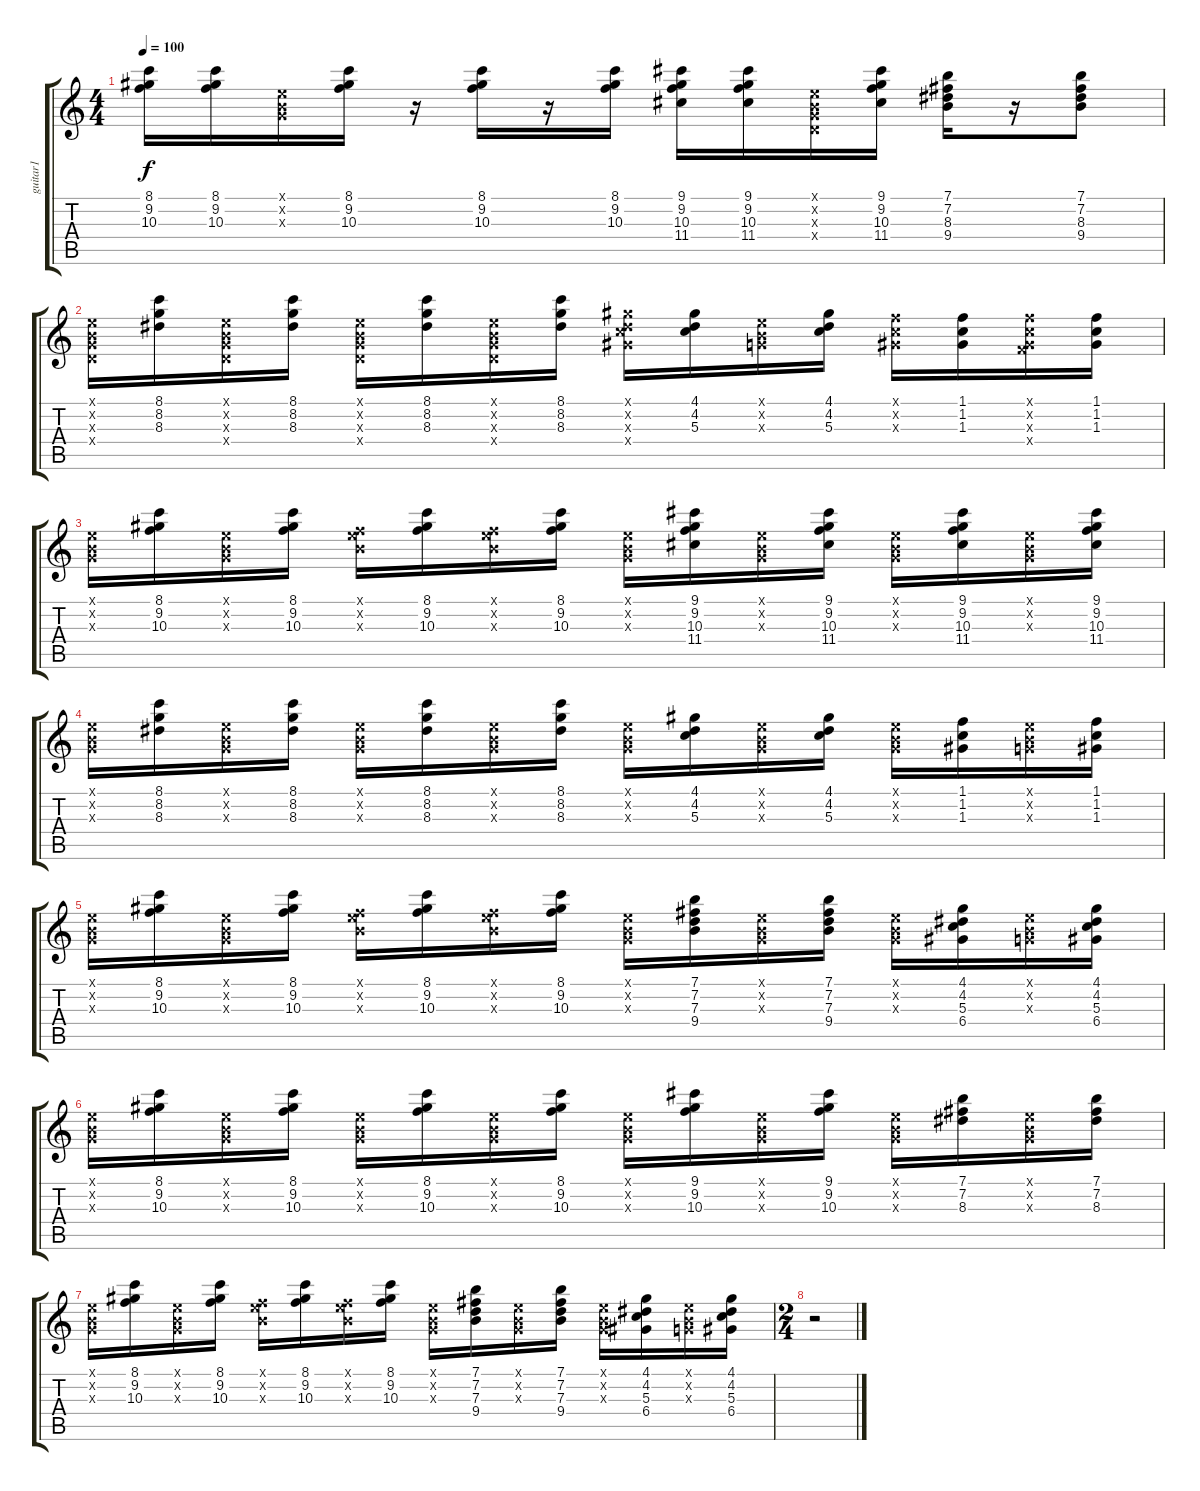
\track ("guitar1" "guitar1") {instrument acousticguitarsteel}
\staff {score tabs}
\tuning (E4 B3 G3 D3 A2 E2) {hide}
\ts (4 4)
\tempo 100
\clef g2
\ks c
(8.1 9.2 10.3).16{dy f instrument acousticguitarsteel} (8.1 9.2 10.3).16 (0.1{x} 0.2{x} 0.3{x}).16 (8.1 9.2 10.3).16 r.16 (8.1 9.2 10.3).16 r.16 (8.1 9.2 10.3).16 (9.1 9.2 10.3 11.4).16 (9.1 9.2 10.3 11.4).16 (0.1{x} 0.2{x} 0.3{x} 0.4{x}).16 (9.1 9.2 10.3 11.4).16 (7.1 7.2 8.3 9.4).16 r.16 (7.1 7.2 8.3 9.4).8 |
(0.1{x} 0.2{x} 0.3{x} 0.4{x}).16 (8.1 8.2 8.3).16 (0.1{x} 0.2{x} 0.3{x} 0.4{x}).16 (8.1 8.2 8.3).16 (0.1{x} 0.2{x} 0.3{x} 0.4{x}).16 (8.1 8.2 8.3).16 (0.1{x} 0.2{x} 0.3{x} 0.4{x}).16 (8.1 8.2 8.3).16 (4.1{x} 4.2{x} 5.3{x} 6.4{x}).16 (4.1 4.2 5.3).16 (0.1{x} 0.2{x} 0.3{x}).16 (4.1 4.2 5.3).16 (1.1{x} 1.2{x} 1.3{x}).16 (1.1 1.2 1.3).16 (1.1{x} 1.2{x} 1.3{x} 3.4{x}).16 (1.1 1.2 1.3).16 |
(0.1{x} 0.2{x} 0.3{x}).16 (8.1 9.2 10.3).16 (0.1{x} 0.2{x} 0.3{x}).16 (8.1 9.2 10.3).16 (0.1{x} 0.2{x} 10.3{x}).16 (8.1 9.2 10.3).16 (0.1{x} 0.2{x} 10.3{x}).16 (8.1 9.2 10.3).16 (0.1{x} 0.2{x} 0.3{x}).16 (9.1 9.2 10.3 11.4).16 (0.1{x} 0.2{x} 0.3{x}).16 (9.1 9.2 10.3 11.4).16 (0.1{x} 0.2{x} 0.3{x}).16 (9.1 9.2 10.3 11.4).16 (0.1{x} 0.2{x} 0.3{x}).16 (9.1 9.2 10.3 11.4).16 |
(0.1{x} 0.2{x} 0.3{x}).16 (8.1 8.2 8.3).16 (0.1{x} 0.2{x} 0.3{x}).16 (8.1 8.2 8.3).16 (0.1{x} 0.2{x} 0.3{x}).16 (8.1 8.2 8.3).16 (0.1{x} 0.2{x} 0.3{x}).16 (8.1 8.2 8.3).16 (0.1{x} 0.2{x} 0.3{x}).16 (4.1 4.2 5.3).16 (0.1{x} 0.2{x} 0.3{x}).16 (4.1 4.2 5.3).16 (0.1{x} 0.2{x} 0.3{x}).16 (1.1 1.2 1.3).16 (0.1{x} 0.2{x} 0.3{x}).16 (1.1 1.2 1.3).16 |
(0.1{x} 0.2{x} 0.3{x}).16 (8.1 9.2 10.3).16 (0.1{x} 0.2{x} 0.3{x}).16 (8.1 9.2 10.3).16 (0.1{x} 0.2{x} 10.3{x}).16 (8.1 9.2 10.3).16 (0.1{x} 0.2{x} 10.3{x}).16 (8.1 9.2 10.3).16 (0.1{x} 0.2{x} 0.3{x}).16 (7.1 7.2 7.3 9.4).16 (0.1{x} 0.2{x} 0.3{x}).16 (7.1 7.2 7.3 9.4).16 (0.1{x} 0.2{x} 0.3{x}).16 (4.1 4.2 5.3 6.4).16 (0.1{x} 0.2{x} 0.3{x}).16 (4.1 4.2 5.3 6.4).16 |
(0.1{x} 0.2{x} 0.3{x}).16 (8.1 9.2 10.3).16 (0.1{x} 0.2{x} 0.3{x}).16 (8.1 9.2 10.3).16 (0.1{x} 0.2{x} 0.3{x}).16 (8.1 9.2 10.3).16 (0.1{x} 0.2{x} 0.3{x}).16 (8.1 9.2 10.3).16 (0.1{x} 0.2{x} 0.3{x}).16 (9.1 9.2 10.3).16 (0.1{x} 0.2{x} 0.3{x}).16 (9.1 9.2 10.3).16 (0.1{x} 0.2{x} 0.3{x}).16 (7.1 7.2 8.3).16 (0.1{x} 0.2{x} 0.3{x}).16 (7.1 7.2 8.3).16 |
(0.1{x} 0.2{x} 0.3{x}).16 (8.1 9.2 10.3).16 (0.1{x} 0.2{x} 0.3{x}).16 (8.1 9.2 10.3).16 (0.1{x} 0.2{x} 10.3{x}).16 (8.1 9.2 10.3).16 (0.1{x} 0.2{x} 10.3{x}).16 (8.1 9.2 10.3).16 (0.1{x} 0.2{x} 0.3{x}).16 (7.1 7.2 7.3 9.4).16 (0.1{x} 0.2{x} 0.3{x}).16 (7.1 7.2 7.3 9.4).16 (0.1{x} 0.2{x} 0.3{x}).16 (4.1 4.2 5.3 6.4).16 (0.1{x} 0.2{x} 0.3{x}).16 (4.1 4.2 5.3 6.4).16 |
\ts (2 4)
r.2
